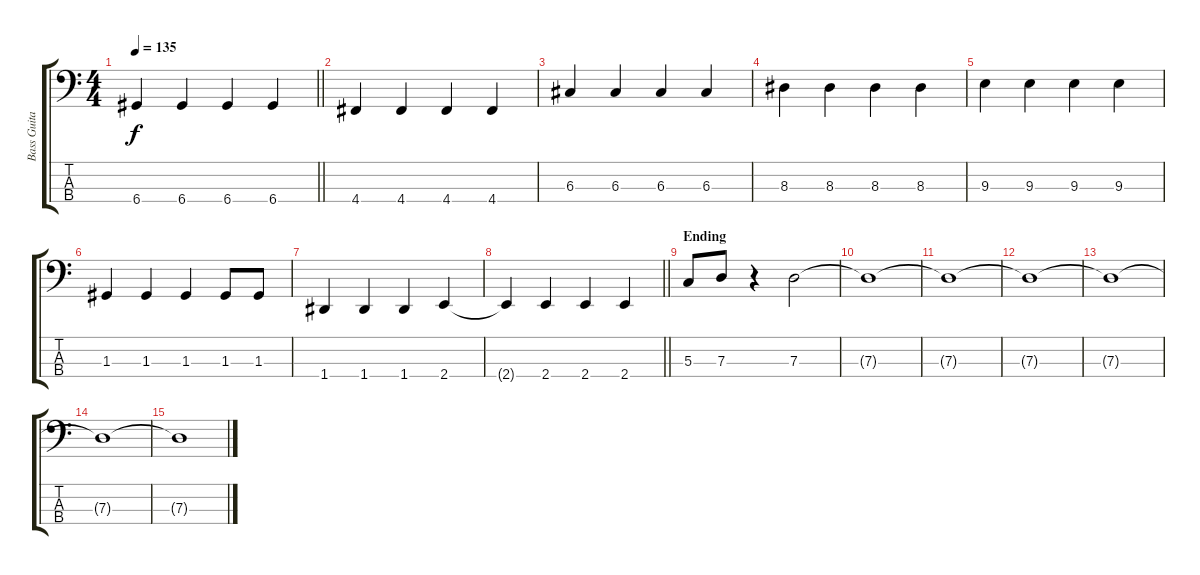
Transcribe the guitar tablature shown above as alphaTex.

\track ("Bass Guitar" "Bass Guita") {instrument electricbassfinger}
\staff {score tabs}
\tuning (F2 C2 G1 D1) {hide}
\ts (4 4)
\tempo 135
\clef f4
\barLineRight lightlight
\ks c
6.4.4{dy f} 6.4.4 6.4.4 6.4.4 |
4.4.4 4.4.4 4.4.4 4.4.4 |
6.3.4 6.3.4 6.3.4 6.3.4 |
8.3.4 8.3.4 8.3.4 8.3.4 |
9.3.4 9.3.4 9.3.4 9.3.4 |
1.3.4 1.3.4 1.3.4 1.3.8 1.3.8 |
1.4.4 1.4.4 1.4.4 2.4.4 |
\barLineRight lightlight
2.4{t}.4 2.4.4 2.4.4 2.4.4 |
\section ("" "Ending")
5.3.8 7.3.8 r.4 7.3.2 |
7.3{t}.1 |
7.3{t}.1 |
7.3{t}.1 |
7.3{t}.1 |
7.3{t}.1 |
7.3{t}.1
